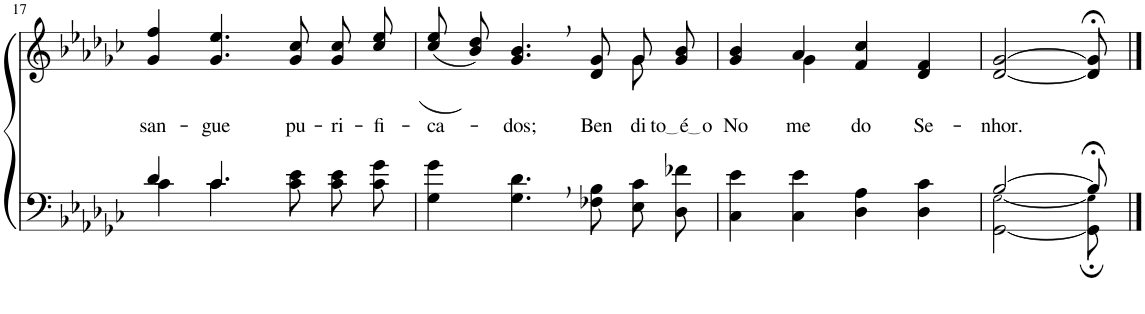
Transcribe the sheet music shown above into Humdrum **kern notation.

**kern	**kern	**text
*part2	*part1	*part1
*staff2	*staff1	*staff1
*I"Parte III e IV	*I"Parte I e II	*
!!LO:PB:g=z
*clefF4	*clefG2	*
*Trd2c3	*Trd2c3	*
*k[b-e-a-d-g-c-]	*k[b-e-a-d-g-c-]	*
*M4/4	*M4/4	*
=17	=17	=17
*^	*	*
!	!	!	!LO:LY:b
4c-\	4d-/	4g-/ 4ff/	san-
!	!	!	!LO:LY:b
4.c-\	4.c-/	4.g-/ 4.ee-/	-gue
!	!	!	!LO:LY:b
8c-\ 8e-\	4.ryy	8g-/ 8cc-/	pu-
!	!	!	!LO:LY:b
8c-\ 8e-\L	.	8g-\ 8cc-\L	-ri-
!	!	!	!LO:LY:b
8c-\ 8g-\J	.	8cc-\ 8ee-\J	-fi-
*v	*v	*	*
=18	=18	=18
!	!	!LO:LY:b
*	*^	*
4G-\ 4g-\	((8cc-\ 8ee-\L	2.ryy	-ca-
.	8b-\ 8dd-\J))	.	.
!	!	!	!LO:LY:b
4.G-\, 4.d-\,	4.g-/, 4.b-/,	.	-dos;
!	!	!	!LO:LY:b
8F-X\ 8B-\	8d-/ 8g-/	.	Ben-
!	!	!	!LO:LY:b
8E-\ 8c-\L	8g-/L	8g-\	-di-
!	!	!	!LO:LY:b
8D-\ 8f-X\J	8g-/ 8b-/J	8ryy	to é o
=19	=19	=19	=19
!	!	!	!LO:LY:b
4C-\ 4e-\	4g-/ 4b-/	4ryy	No-
!	!	!	!LO:LY:b
4C-\ 4e-\	4a-/	4g-\	-me
!	!	!	!LO:LY:b
4D-\ 4A-\	4f/ 4cc-/	2ryy	do
!	!	!	!LO:LY:b
4D-\ 4c-\	4d-/ 4f/	.	Se-
*	*v	*v	*
=20	=20	=20
*^	*	*
!	!	!	!LO:LY:b
[2B-/	[2GG-\ [2G-!\	[2d-/ [2g-/	-nhor.
8B-;</]	8GG-\]; 8G-!\];	8d-/];< 8g-/];<	.
*v	*v	*	*
==	==	==
*-	*-	*-
